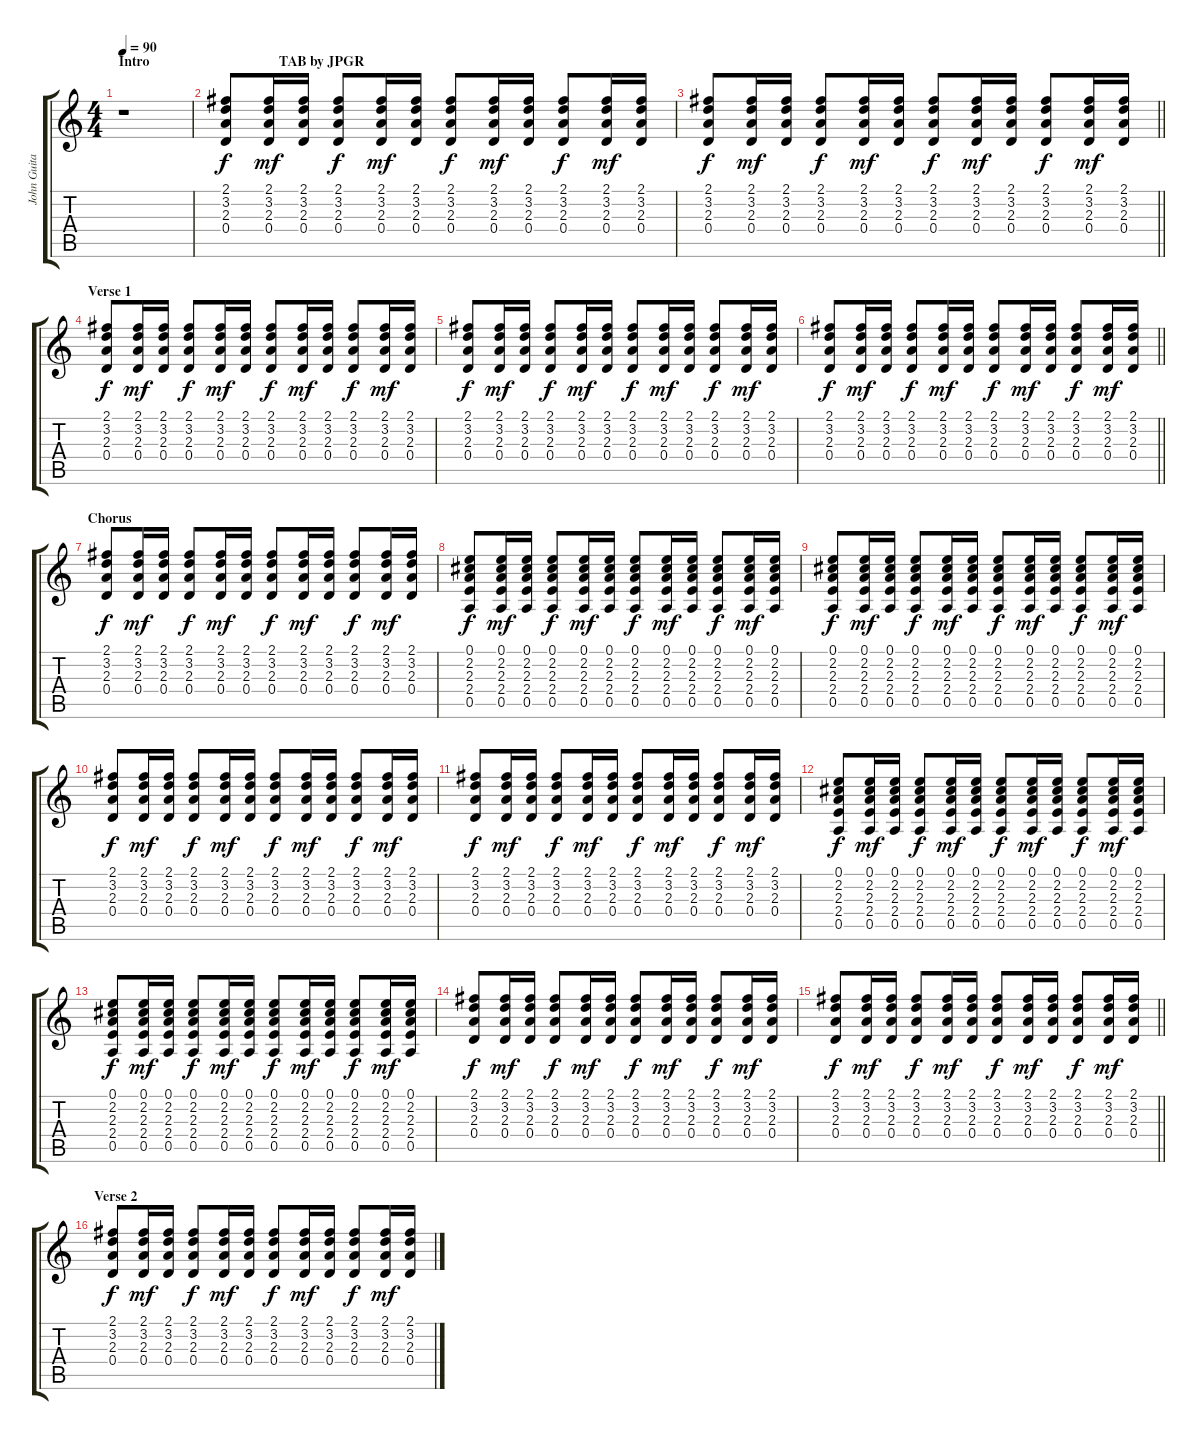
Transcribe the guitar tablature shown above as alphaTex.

\track ("John Guitar" "John Guita") {instrument acousticguitarsteel}
\staff {score tabs}
\tuning (E4 B3 G3 D3 A2 E2) {hide}
\ts (4 4)
\section ("" "Intro                                     TAB by JPGR")
\tempo 90
\clef g2
\ks c
r.1{dy f instrument acousticguitarsteel} |
(2.1 3.2 2.3 0.4).8 (2.1 3.2 2.3 0.4).16{dy mf} (2.1 3.2 2.3 0.4).16 (2.1 3.2 2.3 0.4).8{dy f} (2.1 3.2 2.3 0.4).16{dy mf} (2.1 3.2 2.3 0.4).16 (2.1 3.2 2.3 0.4).8{dy f} (2.1 3.2 2.3 0.4).16{dy mf} (2.1 3.2 2.3 0.4).16 (2.1 3.2 2.3 0.4).8{dy f} (2.1 3.2 2.3 0.4).16{dy mf} (2.1 3.2 2.3 0.4).16 |
\barLineRight lightlight
(2.1 3.2 2.3 0.4).8{dy f} (2.1 3.2 2.3 0.4).16{dy mf} (2.1 3.2 2.3 0.4).16 (2.1 3.2 2.3 0.4).8{dy f} (2.1 3.2 2.3 0.4).16{dy mf} (2.1 3.2 2.3 0.4).16 (2.1 3.2 2.3 0.4).8{dy f} (2.1 3.2 2.3 0.4).16{dy mf} (2.1 3.2 2.3 0.4).16 (2.1 3.2 2.3 0.4).8{dy f} (2.1 3.2 2.3 0.4).16{dy mf} (2.1 3.2 2.3 0.4).16 |
\section ("" "Verse 1")
(2.1 3.2 2.3 0.4).8{dy f} (2.1 3.2 2.3 0.4).16{dy mf} (2.1 3.2 2.3 0.4).16 (2.1 3.2 2.3 0.4).8{dy f} (2.1 3.2 2.3 0.4).16{dy mf} (2.1 3.2 2.3 0.4).16 (2.1 3.2 2.3 0.4).8{dy f} (2.1 3.2 2.3 0.4).16{dy mf} (2.1 3.2 2.3 0.4).16 (2.1 3.2 2.3 0.4).8{dy f} (2.1 3.2 2.3 0.4).16{dy mf} (2.1 3.2 2.3 0.4).16 |
(2.1 3.2 2.3 0.4).8{dy f} (2.1 3.2 2.3 0.4).16{dy mf} (2.1 3.2 2.3 0.4).16 (2.1 3.2 2.3 0.4).8{dy f} (2.1 3.2 2.3 0.4).16{dy mf} (2.1 3.2 2.3 0.4).16 (2.1 3.2 2.3 0.4).8{dy f} (2.1 3.2 2.3 0.4).16{dy mf} (2.1 3.2 2.3 0.4).16 (2.1 3.2 2.3 0.4).8{dy f} (2.1 3.2 2.3 0.4).16{dy mf} (2.1 3.2 2.3 0.4).16 |
\barLineRight lightlight
(2.1 3.2 2.3 0.4).8{dy f} (2.1 3.2 2.3 0.4).16{dy mf} (2.1 3.2 2.3 0.4).16 (2.1 3.2 2.3 0.4).8{dy f} (2.1 3.2 2.3 0.4).16{dy mf} (2.1 3.2 2.3 0.4).16 (2.1 3.2 2.3 0.4).8{dy f} (2.1 3.2 2.3 0.4).16{dy mf} (2.1 3.2 2.3 0.4).16 (2.1 3.2 2.3 0.4).8{dy f} (2.1 3.2 2.3 0.4).16{dy mf} (2.1 3.2 2.3 0.4).16 |
\section ("" "Chorus")
(2.1 3.2 2.3 0.4).8{dy f} (2.1 3.2 2.3 0.4).16{dy mf} (2.1 3.2 2.3 0.4).16 (2.1 3.2 2.3 0.4).8{dy f} (2.1 3.2 2.3 0.4).16{dy mf} (2.1 3.2 2.3 0.4).16 (2.1 3.2 2.3 0.4).8{dy f} (2.1 3.2 2.3 0.4).16{dy mf} (2.1 3.2 2.3 0.4).16 (2.1 3.2 2.3 0.4).8{dy f} (2.1 3.2 2.3 0.4).16{dy mf} (2.1 3.2 2.3 0.4).16 |
(0.1 2.2 2.3 2.4 0.5).8{dy f} (0.1 2.2 2.3 2.4 0.5).16{dy mf} (0.1 2.2 2.3 2.4 0.5).16 (0.1 2.2 2.3 2.4 0.5).8{dy f} (0.1 2.2 2.3 2.4 0.5).16{dy mf} (0.1 2.2 2.3 2.4 0.5).16 (0.1 2.2 2.3 2.4 0.5).8{dy f} (0.1 2.2 2.3 2.4 0.5).16{dy mf} (0.1 2.2 2.3 2.4 0.5).16 (0.1 2.2 2.3 2.4 0.5).8{dy f} (0.1 2.2 2.3 2.4 0.5).16{dy mf} (0.1 2.2 2.3 2.4 0.5).16 |
(0.1 2.2 2.3 2.4 0.5).8{dy f} (0.1 2.2 2.3 2.4 0.5).16{dy mf} (0.1 2.2 2.3 2.4 0.5).16 (0.1 2.2 2.3 2.4 0.5).8{dy f} (0.1 2.2 2.3 2.4 0.5).16{dy mf} (0.1 2.2 2.3 2.4 0.5).16 (0.1 2.2 2.3 2.4 0.5).8{dy f} (0.1 2.2 2.3 2.4 0.5).16{dy mf} (0.1 2.2 2.3 2.4 0.5).16 (0.1 2.2 2.3 2.4 0.5).8{dy f} (0.1 2.2 2.3 2.4 0.5).16{dy mf} (0.1 2.2 2.3 2.4 0.5).16 |
(2.1 3.2 2.3 0.4).8{dy f} (2.1 3.2 2.3 0.4).16{dy mf} (2.1 3.2 2.3 0.4).16 (2.1 3.2 2.3 0.4).8{dy f} (2.1 3.2 2.3 0.4).16{dy mf} (2.1 3.2 2.3 0.4).16 (2.1 3.2 2.3 0.4).8{dy f} (2.1 3.2 2.3 0.4).16{dy mf} (2.1 3.2 2.3 0.4).16 (2.1 3.2 2.3 0.4).8{dy f} (2.1 3.2 2.3 0.4).16{dy mf} (2.1 3.2 2.3 0.4).16 |
(2.1 3.2 2.3 0.4).8{dy f} (2.1 3.2 2.3 0.4).16{dy mf} (2.1 3.2 2.3 0.4).16 (2.1 3.2 2.3 0.4).8{dy f} (2.1 3.2 2.3 0.4).16{dy mf} (2.1 3.2 2.3 0.4).16 (2.1 3.2 2.3 0.4).8{dy f} (2.1 3.2 2.3 0.4).16{dy mf} (2.1 3.2 2.3 0.4).16 (2.1 3.2 2.3 0.4).8{dy f} (2.1 3.2 2.3 0.4).16{dy mf} (2.1 3.2 2.3 0.4).16 |
(0.1 2.2 2.3 2.4 0.5).8{dy f} (0.1 2.2 2.3 2.4 0.5).16{dy mf} (0.1 2.2 2.3 2.4 0.5).16 (0.1 2.2 2.3 2.4 0.5).8{dy f} (0.1 2.2 2.3 2.4 0.5).16{dy mf} (0.1 2.2 2.3 2.4 0.5).16 (0.1 2.2 2.3 2.4 0.5).8{dy f} (0.1 2.2 2.3 2.4 0.5).16{dy mf} (0.1 2.2 2.3 2.4 0.5).16 (0.1 2.2 2.3 2.4 0.5).8{dy f} (0.1 2.2 2.3 2.4 0.5).16{dy mf} (0.1 2.2 2.3 2.4 0.5).16 |
(0.1 2.2 2.3 2.4 0.5).8{dy f} (0.1 2.2 2.3 2.4 0.5).16{dy mf} (0.1 2.2 2.3 2.4 0.5).16 (0.1 2.2 2.3 2.4 0.5).8{dy f} (0.1 2.2 2.3 2.4 0.5).16{dy mf} (0.1 2.2 2.3 2.4 0.5).16 (0.1 2.2 2.3 2.4 0.5).8{dy f} (0.1 2.2 2.3 2.4 0.5).16{dy mf} (0.1 2.2 2.3 2.4 0.5).16 (0.1 2.2 2.3 2.4 0.5).8{dy f} (0.1 2.2 2.3 2.4 0.5).16{dy mf} (0.1 2.2 2.3 2.4 0.5).16 |
(2.1 3.2 2.3 0.4).8{dy f} (2.1 3.2 2.3 0.4).16{dy mf} (2.1 3.2 2.3 0.4).16 (2.1 3.2 2.3 0.4).8{dy f} (2.1 3.2 2.3 0.4).16{dy mf} (2.1 3.2 2.3 0.4).16 (2.1 3.2 2.3 0.4).8{dy f} (2.1 3.2 2.3 0.4).16{dy mf} (2.1 3.2 2.3 0.4).16 (2.1 3.2 2.3 0.4).8{dy f} (2.1 3.2 2.3 0.4).16{dy mf} (2.1 3.2 2.3 0.4).16 |
\barLineRight lightlight
(2.1 3.2 2.3 0.4).8{dy f} (2.1 3.2 2.3 0.4).16{dy mf} (2.1 3.2 2.3 0.4).16 (2.1 3.2 2.3 0.4).8{dy f} (2.1 3.2 2.3 0.4).16{dy mf} (2.1 3.2 2.3 0.4).16 (2.1 3.2 2.3 0.4).8{dy f} (2.1 3.2 2.3 0.4).16{dy mf} (2.1 3.2 2.3 0.4).16 (2.1 3.2 2.3 0.4).8{dy f} (2.1 3.2 2.3 0.4).16{dy mf} (2.1 3.2 2.3 0.4).16 |
\section ("" "Verse 2")
(2.1 3.2 2.3 0.4).8{dy f} (2.1 3.2 2.3 0.4).16{dy mf} (2.1 3.2 2.3 0.4).16 (2.1 3.2 2.3 0.4).8{dy f} (2.1 3.2 2.3 0.4).16{dy mf} (2.1 3.2 2.3 0.4).16 (2.1 3.2 2.3 0.4).8{dy f} (2.1 3.2 2.3 0.4).16{dy mf} (2.1 3.2 2.3 0.4).16 (2.1 3.2 2.3 0.4).8{dy f} (2.1 3.2 2.3 0.4).16{dy mf} (2.1 3.2 2.3 0.4).16
